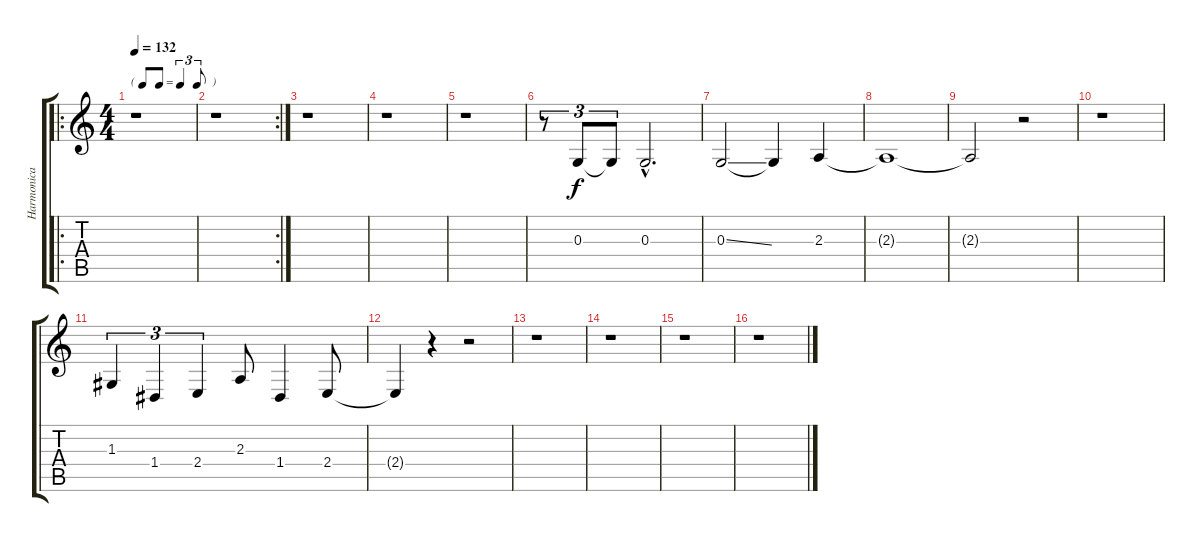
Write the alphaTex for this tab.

\track ("Harmonica" "Harmonica") {instrument harmonica}
\staff {score tabs}
\tuning (E4 B3 G3 D3 A2 E2) {hide}
\ro
\ts (4 4)
\tf triplet8th
\tempo 132
\clef g2
\ks c
r.1{dy f instrument harmonica} |
\rc 2
r.1 |
r.1 |
r.1 |
r.1 |
r.8{tu (3 2)} 0.3.8{tu (3 2)} 0.3{t}.8{tu (3 2)} 0.3{hac}.2{d} |
0.3{ss}.2 0.3{t}.4 2.3.4 |
2.3{t}.1 |
2.3{t}.2 r.2 |
r.1 |
1.3.4{tu (3 2)} 1.4.4{tu (3 2)} 2.4.4{tu (3 2)} 2.3.8 1.4.4 2.4.8 |
2.4{t}.4 r.4 r.2 |
r.1 |
r.1 |
r.1 |
r.1
